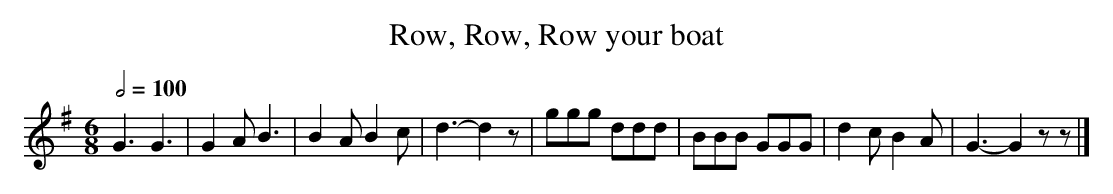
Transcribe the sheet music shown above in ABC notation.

X:1
T:Row, Row, Row your boat
M: 6/8
L: 1/4
Q: 1/2=100
K: G
 G3/2G3/2 | GA/2B3/2 | BA/2Bc/2 | d3/2-dz/2 | g/2g/2g/2 d/2d/2d/2 | B/2B/2B/2 G/2G/2G/2 | dc/2BA/2 | G3/2-Gz/2z/2 |]
